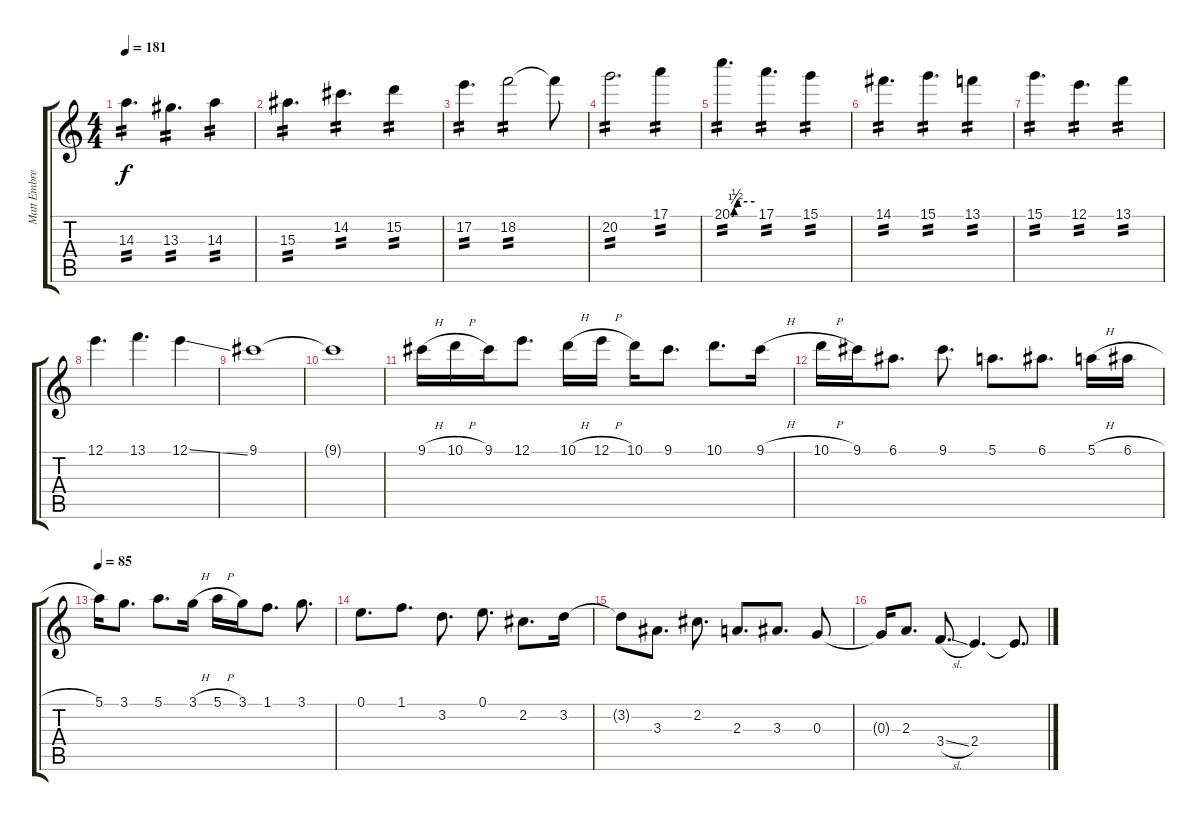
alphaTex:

\track ("Matt Embree Guitar" "Matt Embre") {instrument overdrivenguitar}
\staff {score tabs}
\tuning (E4 B3 G3 D3 A2 E2) {hide}
\ts (4 4)
\tempo 181
\clef g2
\ks c
14.3.4{d tp 2 dy f} 13.3.4{d tp 2} 14.3.4{tp 2} |
15.3.4{d tp 2} 14.2.4{d tp 2} 15.2.4{tp 2} |
17.2.4{d tp 2} 18.2.2{tp 2} 18.2{t}.8 |
20.2.2{d tp 2} 17.1.4{tp 2} |
20.1{be (custom 0 0 6 1 11 1 15 2 21 2 60 2)}.4{d tp 2} 17.1.4{d tp 2} 15.1.4{tp 2} |
14.1.4{d tp 2} 15.1.4{d tp 2} 13.1.4{tp 2} |
15.1.4{d tp 2} 12.1.4{d tp 2} 13.1.4{tp 2} |
12.1.4{d} 13.1.4{d} 12.1{ss}.4 |
9.1.1 |
9.1{t}.1 |
9.1{h}.16{instrument overdrivenguitar} 10.1{h}.16 9.1.16 12.1.8{d} 10.1{h}.16 12.1{h}.16 10.1.16 9.1.8{d} 10.1.8{d} 9.1{h}.16 |
10.1{h}.16 9.1.16 6.1.8{d} 9.1.8{d} 5.1.8{d} 6.1.8{d} 5.1{h}.16 6.1{h}.16 |
\tempo 85
5.1.16 3.1.8{d} 5.1.8{d} 3.1{h}.16 5.1{h}.16 3.1.16 1.1.8{d} 3.1.8{d} |
0.1.8{d} 1.1.8{d} 3.2.8{d} 0.1.8{d} 2.2.8{d} 3.2.16 |
3.2{t}.8 3.3.8{d} 2.2.8{d} 2.3.8{d} 3.3.8{d} 0.3.8 |
0.3{t}.16 2.3.8{d} 3.4{sl}.8{d volume 3} 2.4.4{d} 2.4{t}.8{d}
